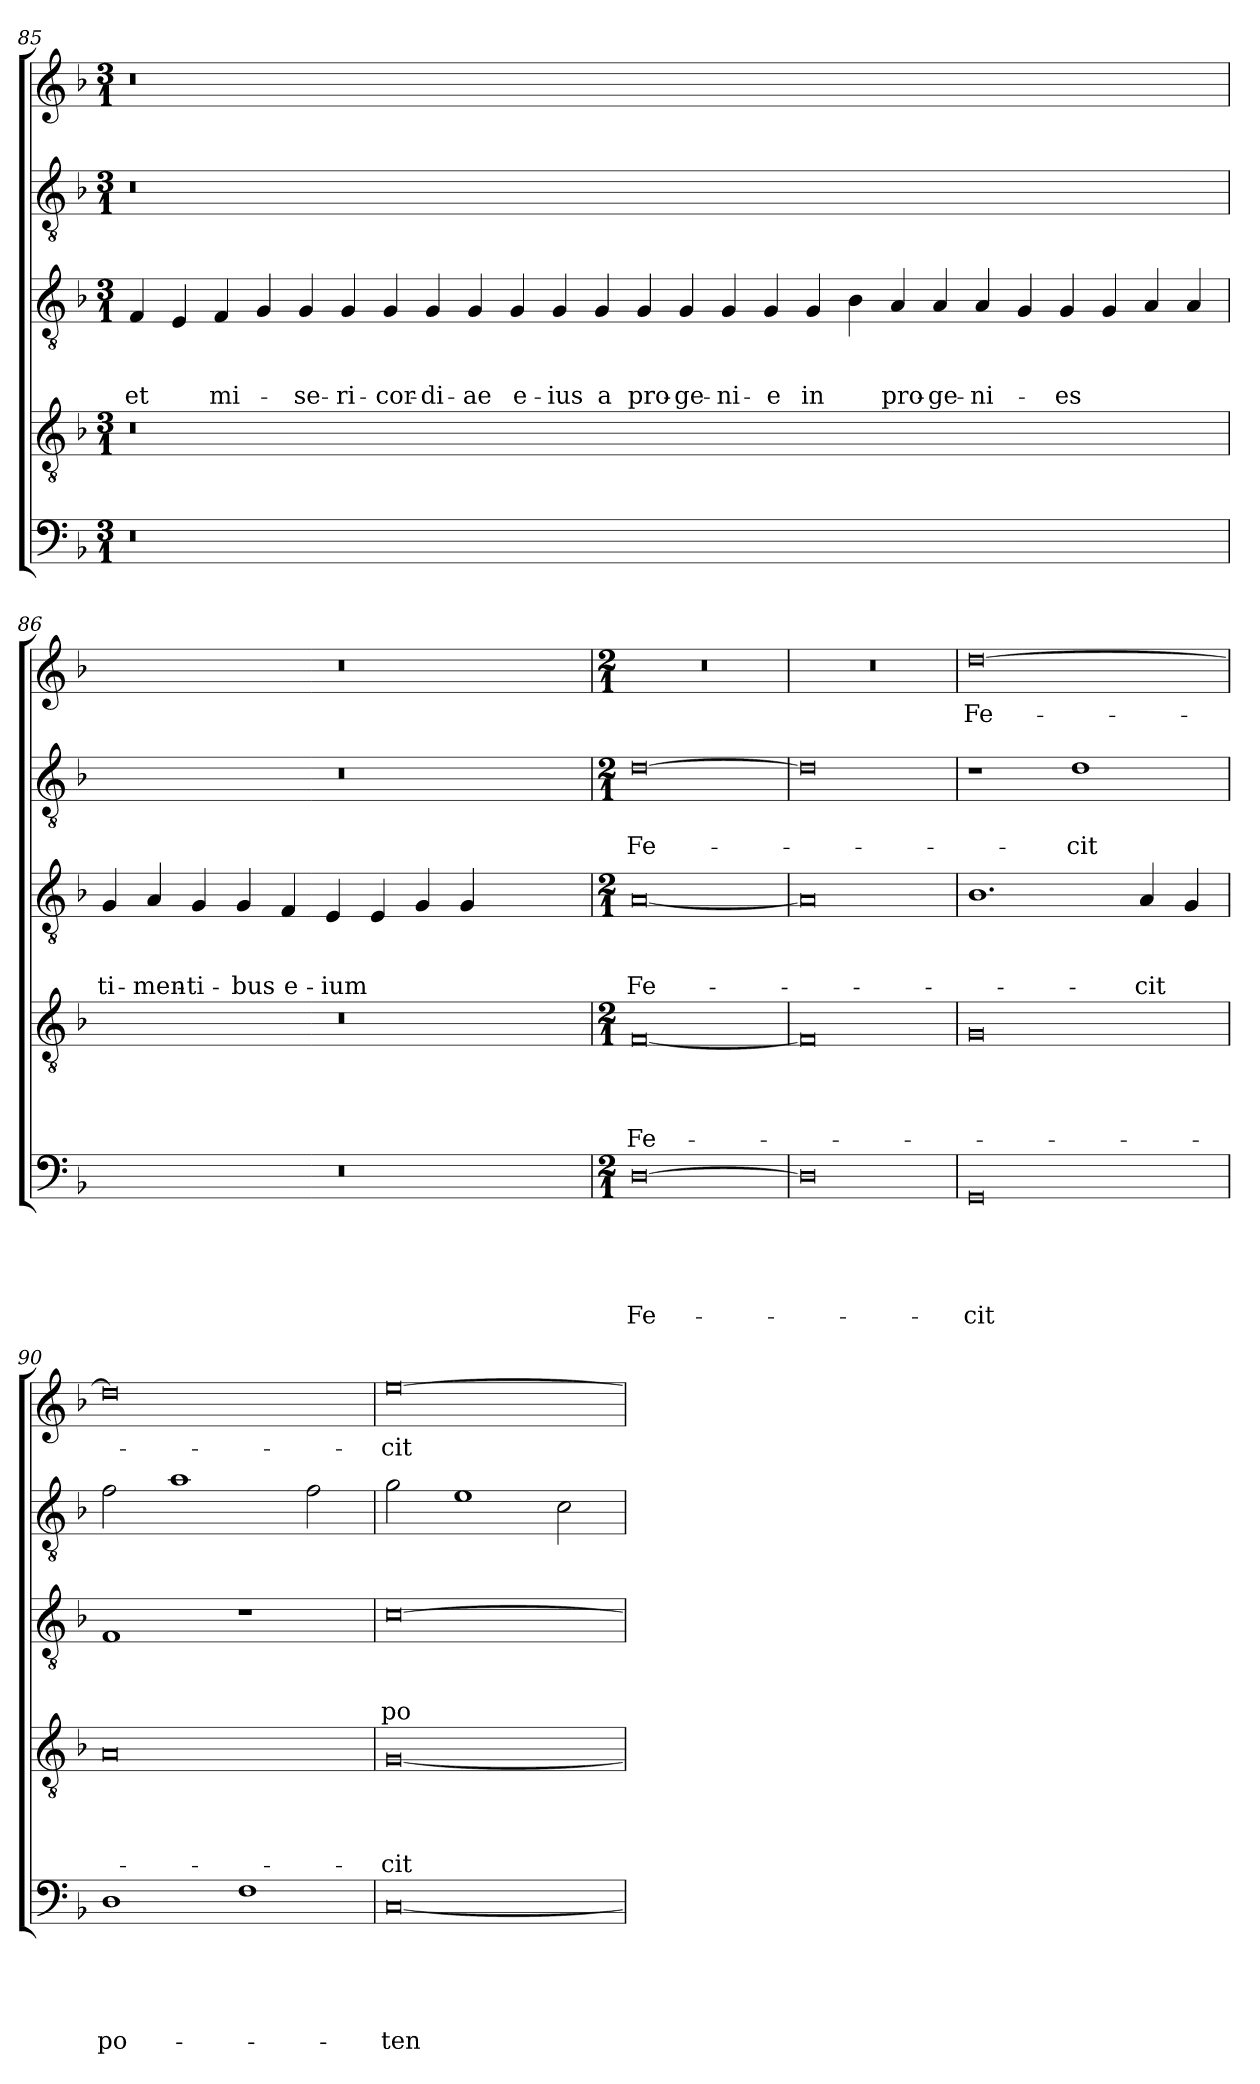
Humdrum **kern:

**kern	**text	**text	**text	**text	**text	**kern	**text	**text	**text	**text	**kern	**text	**text	**text	**kern	**text	**text	**kern	**text
*part5	*part5	*part5	*part5	*part5	*part5	*part4	*part4	*part4	*part4	*part4	*part3	*part3	*part3	*part3	*part2	*part2	*part2	*part1	*part1
*staff5	*staff5	*staff5	*staff5	*staff5	*staff5	*staff4	*staff4	*staff4	*staff4	*staff4	*staff3	*staff3	*staff3	*staff3	*staff2	*staff2	*staff2	*staff1	*staff1
!!LO:LB:g=z
*clefF4	*	*	*	*	*	*clefGv2	*	*	*	*	*clefGv2	*	*	*	*clefGv2	*	*	*clefG2	*
*k[b-]	*	*	*	*	*	*k[b-]	*	*	*	*	*k[b-]	*	*	*	*k[b-]	*	*	*k[b-]	*
*F:	*	*	*	*	*	*F:	*	*	*	*	*F:	*	*	*	*F:	*	*	*F:	*
*M3/1	*	*	*	*	*	*M3/1	*	*	*	*	*M3/1	*	*	*	*M3/1	*	*	*M3/1	*
=85	=85	=85	=85	=85	=85	=85	=85	=85	=85	=85	=85	=85	=85	=85	=85	=85	=85	=85	=85
!	!	!	!	!	!	!	!	!	!	!	!LO:N:head=solid	!	!	!LO:LY:b	!	!	!	!	!
0.r	.	.	.	.	.	0.r	.	.	.	.	4F	.	.	et	0.r	.	.	0.r	.
!	!	!	!	!	!	!	!	!	!	!	!LO:N:head=solid	!	!	!	!	!	!	!	!
.	.	.	.	.	.	.	.	.	.	.	4E	.	.	.	.	.	.	.	.
!	!	!	!	!	!	!	!	!	!	!	!LO:N:head=solid	!	!	!LO:LY:b	!	!	!	!	!
.	.	.	.	.	.	.	.	.	.	.	4F	.	.	mi-	.	.	.	.	.
!	!	!	!	!	!	!	!	!	!	!	!LO:N:head=solid	!	!	!	!	!	!	!	!
.	.	.	.	.	.	.	.	.	.	.	4G	.	.	.	.	.	.	.	.
!	!	!	!	!	!	!	!	!	!	!	!LO:N:head=solid	!	!	!LO:LY:b	!	!	!	!	!
.	.	.	.	.	.	.	.	.	.	.	4G	.	.	-se-	.	.	.	.	.
!	!	!	!	!	!	!	!	!	!	!	!LO:N:head=solid	!	!	!LO:LY:b	!	!	!	!	!
.	.	.	.	.	.	.	.	.	.	.	4G	.	.	-ri-	.	.	.	.	.
!	!	!	!	!	!	!	!	!	!	!	!LO:N:head=solid	!	!	!LO:LY:b	!	!	!	!	!
.	.	.	.	.	.	.	.	.	.	.	4G	.	.	-cor-	.	.	.	.	.
!	!	!	!	!	!	!	!	!	!	!	!LO:N:head=solid	!	!	!LO:LY:b	!	!	!	!	!
.	.	.	.	.	.	.	.	.	.	.	4G	.	.	-di-	.	.	.	.	.
!	!	!	!	!	!	!	!	!	!	!	!LO:N:head=solid	!	!	!LO:LY:b	!	!	!	!	!
.	.	.	.	.	.	.	.	.	.	.	4G	.	.	-ae	.	.	.	.	.
!	!	!	!	!	!	!	!	!	!	!	!LO:N:head=solid	!	!	!LO:LY:b	!	!	!	!	!
.	.	.	.	.	.	.	.	.	.	.	4G	.	.	e-	.	.	.	.	.
!	!	!	!	!	!	!	!	!	!	!	!LO:N:head=solid	!	!	!LO:LY:b	!	!	!	!	!
.	.	.	.	.	.	.	.	.	.	.	4G	.	.	-ius	.	.	.	.	.
!	!	!	!	!	!	!	!	!	!	!	!LO:N:head=solid	!	!	!LO:LY:b	!	!	!	!	!
.	.	.	.	.	.	.	.	.	.	.	4G	.	.	a	.	.	.	.	.
!	!	!	!	!	!	!	!	!	!	!	!LO:N:head=solid	!	!	!LO:LY:b	!	!	!	!	!
2%7ryy	.	.	.	.	.	2%7ryy	.	.	.	.	4G	.	.	pro-	2%7ryy	.	.	2%7ryy	.
!	!	!	!	!	!	!	!	!	!	!	!LO:N:head=solid	!	!	!LO:LY:b	!	!	!	!	!
.	.	.	.	.	.	.	.	.	.	.	4G	.	.	-ge-	.	.	.	.	.
!	!	!	!	!	!	!	!	!	!	!	!LO:N:head=solid	!	!	!LO:LY:b	!	!	!	!	!
.	.	.	.	.	.	.	.	.	.	.	4G	.	.	-ni-	.	.	.	.	.
!	!	!	!	!	!	!	!	!	!	!	!LO:N:head=solid	!	!	!LO:LY:b	!	!	!	!	!
.	.	.	.	.	.	.	.	.	.	.	4G	.	.	-e	.	.	.	.	.
!	!	!	!	!	!	!	!	!	!	!	!LO:N:head=solid	!	!	!LO:LY:b	!	!	!	!	!
.	.	.	.	.	.	.	.	.	.	.	4G	.	.	in	.	.	.	.	.
!	!	!	!	!	!	!	!	!	!	!	!LO:N:head=solid	!	!	!	!	!	!	!	!
.	.	.	.	.	.	.	.	.	.	.	4B-	.	.	.	.	.	.	.	.
!	!	!	!	!	!	!	!	!	!	!	!LO:N:head=solid	!	!	!LO:LY:b	!	!	!	!	!
.	.	.	.	.	.	.	.	.	.	.	4A	.	.	pro-	.	.	.	.	.
!	!	!	!	!	!	!	!	!	!	!	!LO:N:head=solid	!	!	!LO:LY:b	!	!	!	!	!
.	.	.	.	.	.	.	.	.	.	.	4A	.	.	-ge-	.	.	.	.	.
!	!	!	!	!	!	!	!	!	!	!	!LO:N:head=solid	!	!	!LO:LY:b	!	!	!	!	!
.	.	.	.	.	.	.	.	.	.	.	4A	.	.	-ni-	.	.	.	.	.
!	!	!	!	!	!	!	!	!	!	!	!LO:N:head=solid	!	!	!	!	!	!	!	!
.	.	.	.	.	.	.	.	.	.	.	4G	.	.	.	.	.	.	.	.
!	!	!	!	!	!	!	!	!	!	!	!LO:N:head=solid	!	!	!LO:LY:b	!	!	!	!	!
.	.	.	.	.	.	.	.	.	.	.	4G	.	.	-es	.	.	.	.	.
!	!	!	!	!	!	!	!	!	!	!	!LO:N:head=solid	!	!	!	!	!	!	!	!
.	.	.	.	.	.	.	.	.	.	.	4G	.	.	.	.	.	.	.	.
!	!	!	!	!	!	!	!	!	!	!	!LO:N:head=solid	!	!	!	!	!	!	!	!
.	.	.	.	.	.	.	.	.	.	.	4A	.	.	.	.	.	.	.	.
!	!	!	!	!	!	!	!	!	!	!	!LO:N:head=solid	!	!	!	!	!	!	!	!
.	.	.	.	.	.	.	.	.	.	.	4A	.	.	.	.	.	.	.	.
=86	=86	=86	=86	=86	=86	=86	=86	=86	=86	=86	=86	=86	=86	=86	=86	=86	=86	=86	=86
!	!	!	!	!	!	!	!	!	!	!	!LO:N:head=solid	!	!	!LO:LY:b	!	!	!	!	!
0.r	.	.	.	.	.	0.r	.	.	.	.	4G	.	.	ti-	0.r	.	.	0.r	.
!	!	!	!	!	!	!	!	!	!	!	!LO:N:head=solid	!	!	!LO:LY:b	!	!	!	!	!
.	.	.	.	.	.	.	.	.	.	.	4A	.	.	-men-	.	.	.	.	.
!	!	!	!	!	!	!	!	!	!	!	!LO:N:head=solid	!	!	!LO:LY:b	!	!	!	!	!
.	.	.	.	.	.	.	.	.	.	.	4G	.	.	-ti-	.	.	.	.	.
!	!	!	!	!	!	!	!	!	!	!	!LO:N:head=solid	!	!	!LO:LY:b	!	!	!	!	!
.	.	.	.	.	.	.	.	.	.	.	4G	.	.	-bus	.	.	.	.	.
!	!	!	!	!	!	!	!	!	!	!	!LO:N:head=solid	!	!	!LO:LY:b	!	!	!	!	!
.	.	.	.	.	.	.	.	.	.	.	4F	.	.	e-	.	.	.	.	.
!	!	!	!	!	!	!	!	!	!	!	!LO:N:head=solid	!	!	!LO:LY:b	!	!	!	!	!
.	.	.	.	.	.	.	.	.	.	.	4E	.	.	-ium	.	.	.	.	.
!	!	!	!	!	!	!	!	!	!	!	!LO:N:head=solid	!	!	!	!	!	!	!	!
.	.	.	.	.	.	.	.	.	.	.	4E	.	.	.	.	.	.	.	.
!	!	!	!	!	!	!	!	!	!	!	!LO:N:head=solid	!	!	!	!	!	!	!	!
.	.	.	.	.	.	.	.	.	.	.	4G	.	.	.	.	.	.	.	.
!	!	!	!	!	!	!	!	!	!	!	!LO:N:head=solid	!	!	!	!	!	!	!	!
.	.	.	.	.	.	.	.	.	.	.	4G	.	.	.	.	.	.	.	.
.	.	.	.	.	.	.	.	.	.	.	2.ryy	.	.	.	.	.	.	.	.
!!LO:PB:g=z
=87	=87	=87	=87	=87	=87	=87	=87	=87	=87	=87	=87	=87	=87	=87	=87	=87	=87	=87	=87
*M2/1	*	*	*	*	*	*M2/1	*	*	*	*	*M2/1	*	*	*	*M2/1	*	*	*M2/1	*
!	!	!	!	!	!LO:LY:b	!	!	!	!	!LO:LY:b	!	!	!	!LO:LY:b	!	!	!LO:LY:b	!	!
[0D	.	.	.	.	Fe-	[0F	.	.	.	Fe-	[0A	.	.	Fe-	[0d	.	Fe-	0r	.
=88	=88	=88	=88	=88	=88	=88	=88	=88	=88	=88	=88	=88	=88	=88	=88	=88	=88	=88	=88
0D]	.	.	.	.	.	0F]	.	.	.	.	0A]	.	.	.	0d]	.	.	0r	.
=89	=89	=89	=89	=89	=89	=89	=89	=89	=89	=89	=89	=89	=89	=89	=89	=89	=89	=89	=89
!	!	!	!	!	!LO:LY:b	!	!	!	!	!	!	!	!	!	!	!	!	!	!LO:LY:b
0GG	.	.	.	.	-cit	0G	.	.	.	.	1.B-	.	.	.	1r	.	.	[0dd	Fe-
!	!	!	!	!	!	!	!	!	!	!	!	!	!	!	!	!	!LO:LY:b	!	!
.	.	.	.	.	.	.	.	.	.	.	.	.	.	.	1d	.	-cit	.	.
!	!	!	!	!	!	!	!	!	!	!	!	!	!	!LO:LY:b	!	!	!	!	!
.	.	.	.	.	.	.	.	.	.	.	4A/	.	.	-cit	.	.	.	.	.
.	.	.	.	.	.	.	.	.	.	.	4G/	.	.	.	.	.	.	.	.
=90	=90	=90	=90	=90	=90	=90	=90	=90	=90	=90	=90	=90	=90	=90	=90	=90	=90	=90	=90
!	!	!	!	!	!LO:LY:b	!	!	!	!	!	!	!	!	!	!	!	!	!	!
1D	.	.	.	.	po-	0A	.	.	.	.	1F	.	.	.	2f\	.	.	0dd]	.
.	.	.	.	.	.	.	.	.	.	.	.	.	.	.	1a	.	.	.	.
1F	.	.	.	.	.	.	.	.	.	.	1r	.	.	.	.	.	.	.	.
.	.	.	.	.	.	.	.	.	.	.	.	.	.	.	2f\	.	.	.	.
=91	=91	=91	=91	=91	=91	=91	=91	=91	=91	=91	=91	=91	=91	=91	=91	=91	=91	=91	=91
!	!	!	!	!	!LO:LY:b	!	!	!	!	!LO:LY:b	!	!	!	!LO:LY:b	!	!	!	!	!LO:LY:b
[0C	.	.	.	.	-ten-	[0G	.	.	.	-cit	[0c	.	.	po-	2g\	.	.	[0ee	-cit
.	.	.	.	.	.	.	.	.	.	.	.	.	.	.	1e	.	.	.	.
.	.	.	.	.	.	.	.	.	.	.	.	.	.	.	2c\	.	.	.	.
=	=	=	=	=	=	=	=	=	=	=	=	=	=	=	=	=	=	=	=
*-	*-	*-	*-	*-	*-	*-	*-	*-	*-	*-	*-	*-	*-	*-	*-	*-	*-	*-	*-
